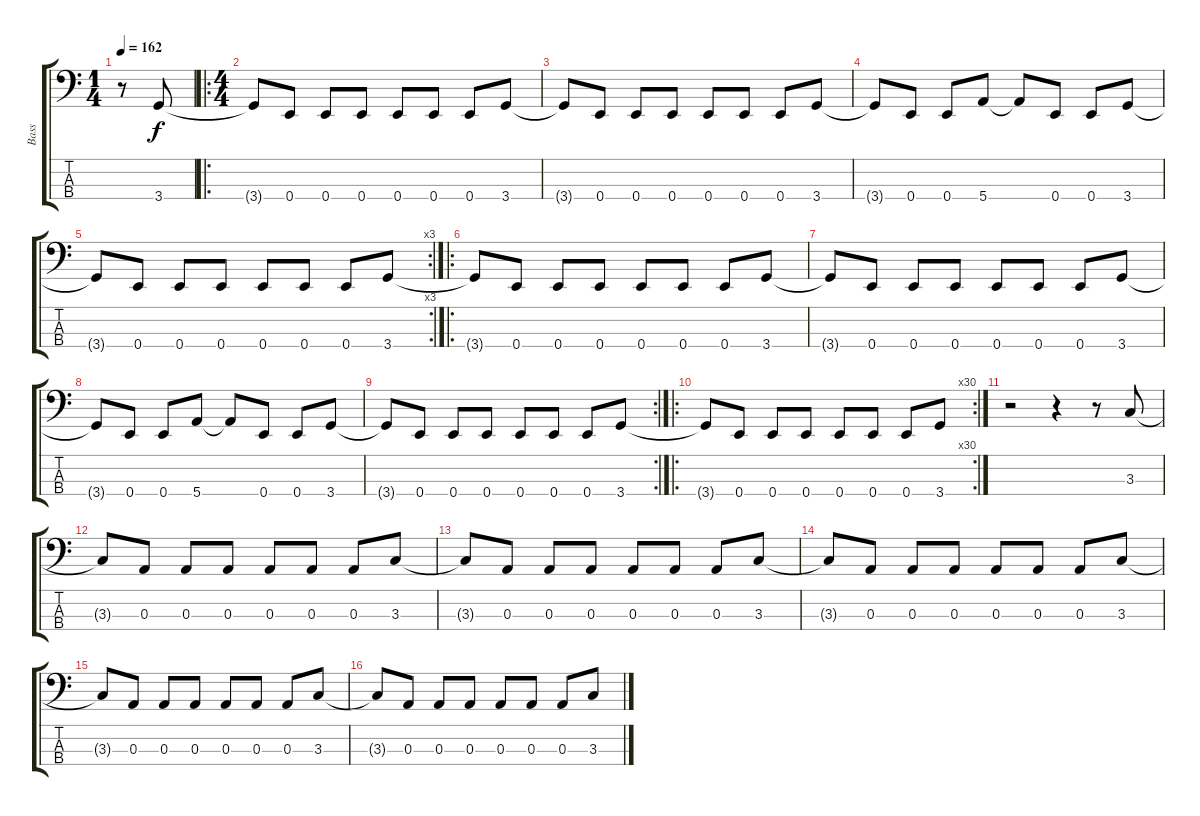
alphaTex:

\track ("Bass" "Bass") {instrument electricbasspick}
\staff {score tabs}
\tuning (G2 D2 A1 E1) {hide}
\ts (1 4)
\tempo 162
\clef f4
\ks c
r.8{dy f instrument electricbasspick} 3.4.8 |
\ro
\ts (4 4)
3.4{t}.8 0.4.8 0.4.8 0.4.8 0.4.8 0.4.8 0.4.8 3.4.8 |
3.4{t}.8 0.4.8 0.4.8 0.4.8 0.4.8 0.4.8 0.4.8 3.4.8 |
3.4{t}.8 0.4.8 0.4.8 5.4.8 5.4{t}.8 0.4.8 0.4.8 3.4.8 |
\rc 3
3.4{t}.8 0.4.8 0.4.8 0.4.8 0.4.8 0.4.8 0.4.8 3.4.8 |
\ro
3.4{t}.8 0.4.8 0.4.8 0.4.8 0.4.8 0.4.8 0.4.8 3.4.8 |
3.4{t}.8 0.4.8 0.4.8 0.4.8 0.4.8 0.4.8 0.4.8 3.4.8 |
3.4{t}.8 0.4.8 0.4.8 5.4.8 5.4{t}.8 0.4.8 0.4.8 3.4.8 |
\rc 2
3.4{t}.8 0.4.8 0.4.8 0.4.8 0.4.8 0.4.8 0.4.8 3.4.8 |
\ro
\rc 30
3.4{t}.8 0.4.8 0.4.8 0.4.8 0.4.8 0.4.8 0.4.8 3.4.8 |
r.2 r.4 r.8 3.3.8 |
3.3{t}.8 0.3.8 0.3.8 0.3.8 0.3.8 0.3.8 0.3.8 3.3.8 |
3.3{t}.8 0.3.8 0.3.8 0.3.8 0.3.8 0.3.8 0.3.8 3.3.8 |
3.3{t}.8 0.3.8 0.3.8 0.3.8 0.3.8 0.3.8 0.3.8 3.3.8 |
3.3{t}.8 0.3.8 0.3.8 0.3.8 0.3.8 0.3.8 0.3.8 3.3.8 |
3.3{t}.8 0.3.8 0.3.8 0.3.8 0.3.8 0.3.8 0.3.8 3.3.8
